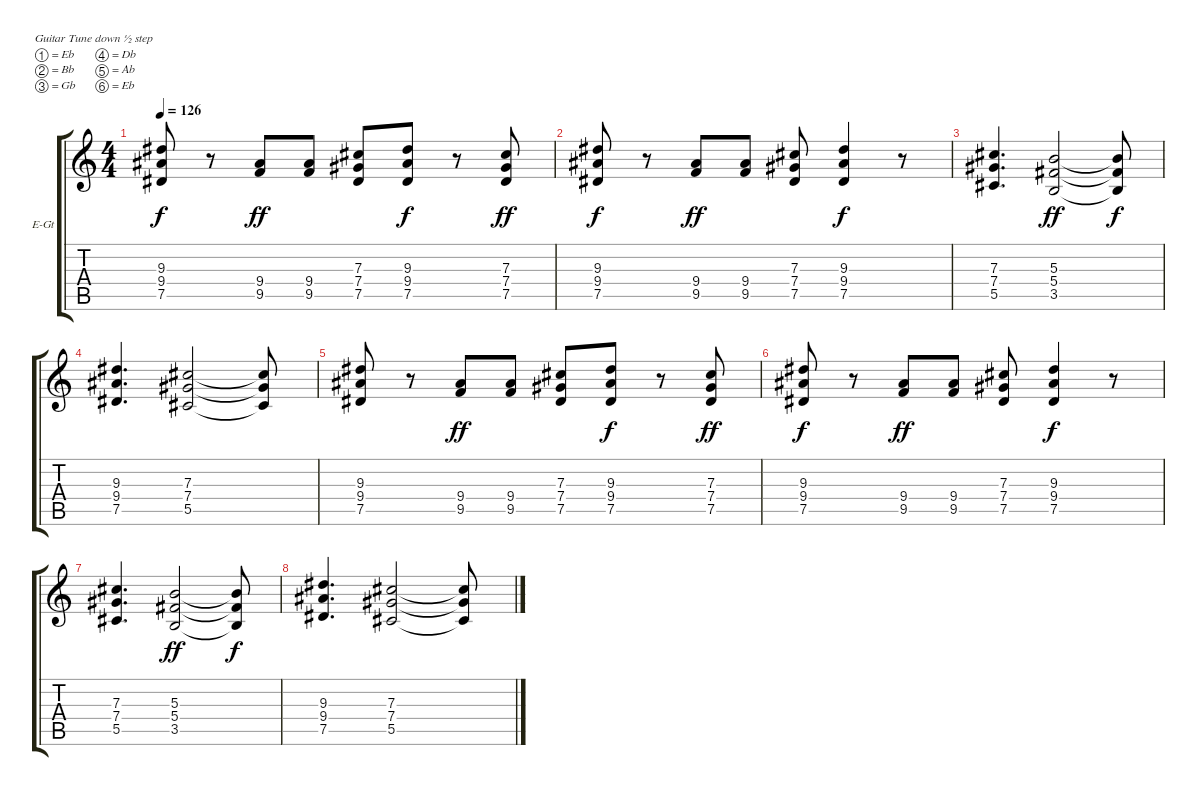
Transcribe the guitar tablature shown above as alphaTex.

\bracketExtendMode groupsimilarinstruments
\firstSystemTrackNameOrientation horizontal
\otherSystemsTrackNameOrientation horizontal
\track ("Guitar - Rhythm" "E-Gt") {instrument overdrivenguitar}
\staff {score tabs}
\tuning (Eb4 Bb3 Gb3 Db3 Ab2 Eb2)
\ts (4 4)
\tempo 126
\clef g2
\ks c
(7.5 9.4 9.3).8{dy f} r.8 (9.5 9.4).8{dy ff} (9.5 9.4).8 (7.5 7.4 7.3).8 (7.5 9.4 9.3).8{dy f} r.8 (7.5 7.4 7.3).8{dy ff} |
(7.5 9.4 9.3).8{dy f} r.8 (9.5 9.4).8{dy ff} (9.5 9.4).8 (7.5 7.4 7.3).8 (7.5 9.4 9.3).4{dy f} r.8 |
(5.5 7.4 7.3).4{d} (3.5 5.4 5.3).2{dy ff} (3.5{t} 5.4{t} 5.3{t}).8{dy f} |
(7.5 9.4 9.3).4{d} (5.5 7.4 7.3).2 (5.5{t} 7.4{t} 7.3{t}).8 |
(7.5 9.4 9.3).8 r.8 (9.5 9.4).8{dy ff} (9.5 9.4).8 (7.5 7.4 7.3).8 (7.5 9.4 9.3).8{dy f} r.8 (7.5 7.4 7.3).8{dy ff} |
(7.5 9.4 9.3).8{dy f} r.8 (9.5 9.4).8{dy ff} (9.5 9.4).8 (7.5 7.4 7.3).8 (7.5 9.4 9.3).4{dy f} r.8 |
(5.5 7.4 7.3).4{d} (3.5 5.4 5.3).2{dy ff} (3.5{t} 5.4{t} 5.3{t}).8{dy f} |
(7.5 9.4 9.3).4{d} (5.5 7.4 7.3).2 (5.5{t} 7.4{t} 7.3{t}).8
